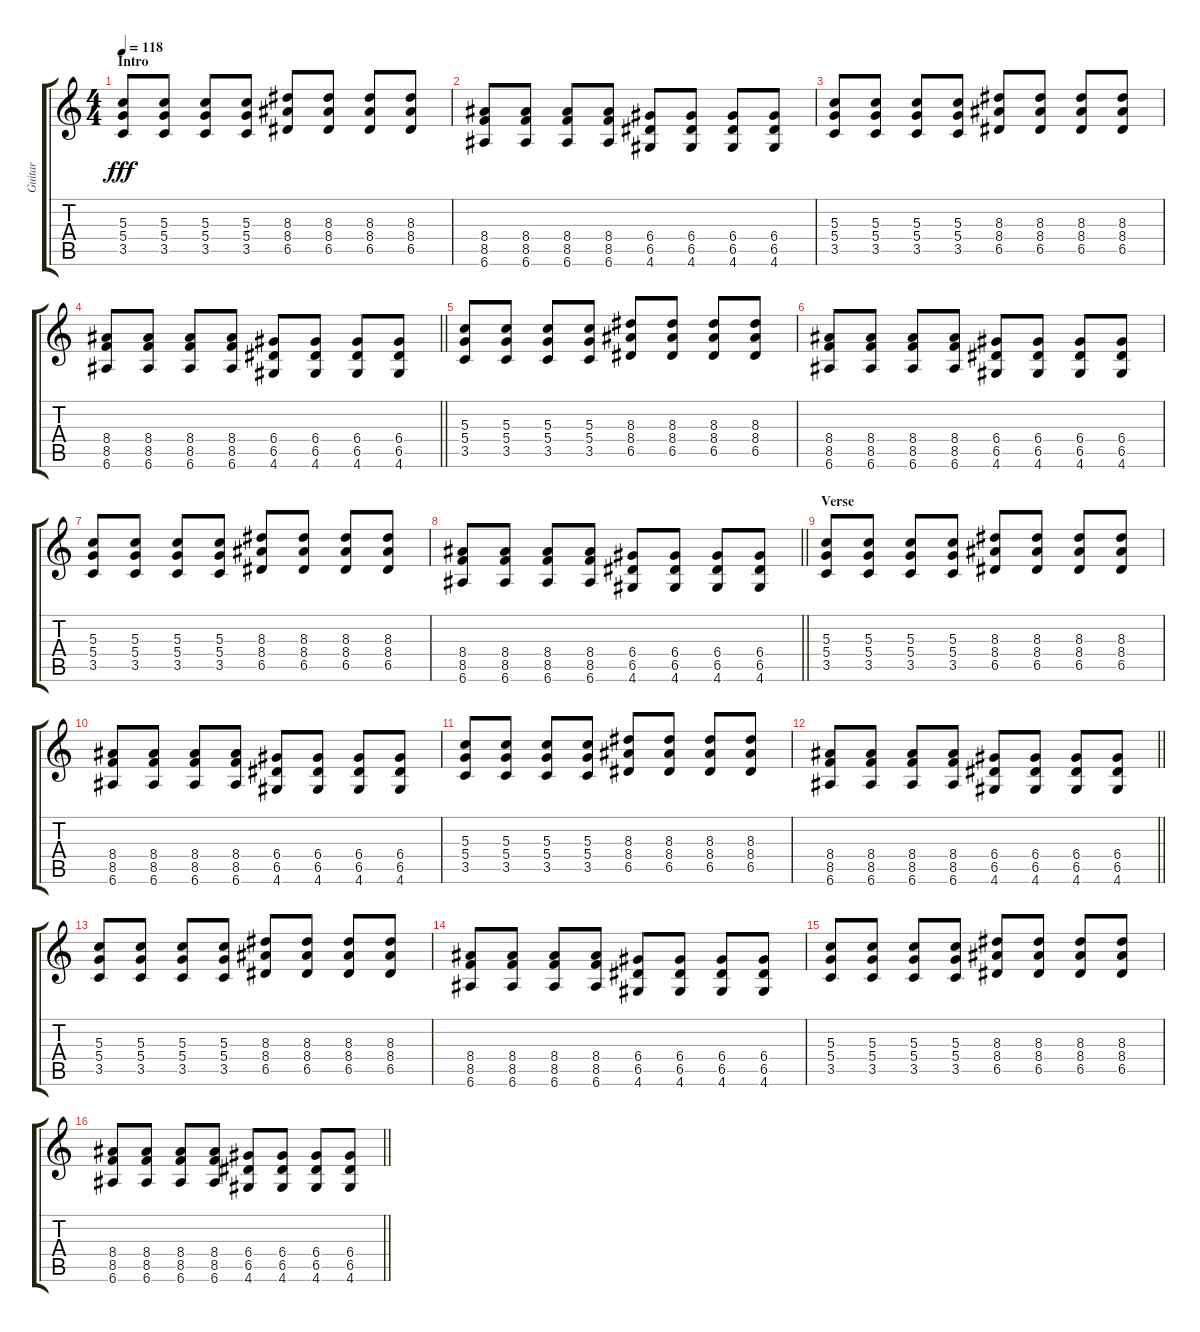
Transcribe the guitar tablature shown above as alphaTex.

\track ("Guitar" "Guitar") {instrument distortionguitar}
\staff {score tabs}
\tuning (E4 B3 G3 D3 A2 E2) {hide}
\ts (4 4)
\section ("" "Intro")
\tempo 118
\clef g2
\ks c
(5.3 5.4 3.5).8{dy fff instrument distortionguitar} (5.3 5.4 3.5).8 (5.3 5.4 3.5).8 (5.3 5.4 3.5).8 (8.3 8.4 6.5).8 (8.3 8.4 6.5).8 (8.3 8.4 6.5).8 (8.3 8.4 6.5).8 |
(8.4 8.5 6.6).8 (8.4 8.5 6.6).8 (8.4 8.5 6.6).8 (8.4 8.5 6.6).8 (6.4 6.5 4.6).8 (6.4 6.5 4.6).8 (6.4 6.5 4.6).8 (6.4 6.5 4.6).8 |
(5.3 5.4 3.5).8 (5.3 5.4 3.5).8 (5.3 5.4 3.5).8 (5.3 5.4 3.5).8 (8.3 8.4 6.5).8 (8.3 8.4 6.5).8 (8.3 8.4 6.5).8 (8.3 8.4 6.5).8 |
\barLineRight lightlight
(8.4 8.5 6.6).8 (8.4 8.5 6.6).8 (8.4 8.5 6.6).8 (8.4 8.5 6.6).8 (6.4 6.5 4.6).8 (6.4 6.5 4.6).8 (6.4 6.5 4.6).8 (6.4 6.5 4.6).8 |
(5.3 5.4 3.5).8 (5.3 5.4 3.5).8 (5.3 5.4 3.5).8 (5.3 5.4 3.5).8 (8.3 8.4 6.5).8 (8.3 8.4 6.5).8 (8.3 8.4 6.5).8 (8.3 8.4 6.5).8 |
(8.4 8.5 6.6).8 (8.4 8.5 6.6).8 (8.4 8.5 6.6).8 (8.4 8.5 6.6).8 (6.4 6.5 4.6).8 (6.4 6.5 4.6).8 (6.4 6.5 4.6).8 (6.4 6.5 4.6).8 |
(5.3 5.4 3.5).8 (5.3 5.4 3.5).8 (5.3 5.4 3.5).8 (5.3 5.4 3.5).8 (8.3 8.4 6.5).8 (8.3 8.4 6.5).8 (8.3 8.4 6.5).8 (8.3 8.4 6.5).8 |
\barLineRight lightlight
(8.4 8.5 6.6).8 (8.4 8.5 6.6).8 (8.4 8.5 6.6).8 (8.4 8.5 6.6).8 (6.4 6.5 4.6).8 (6.4 6.5 4.6).8 (6.4 6.5 4.6).8 (6.4 6.5 4.6).8 |
\section ("" "Verse")
(5.3 5.4 3.5).8 (5.3 5.4 3.5).8 (5.3 5.4 3.5).8 (5.3 5.4 3.5).8 (8.3 8.4 6.5).8 (8.3 8.4 6.5).8 (8.3 8.4 6.5).8 (8.3 8.4 6.5).8 |
(8.4 8.5 6.6).8 (8.4 8.5 6.6).8 (8.4 8.5 6.6).8 (8.4 8.5 6.6).8 (6.4 6.5 4.6).8 (6.4 6.5 4.6).8 (6.4 6.5 4.6).8 (6.4 6.5 4.6).8 |
(5.3 5.4 3.5).8 (5.3 5.4 3.5).8 (5.3 5.4 3.5).8 (5.3 5.4 3.5).8 (8.3 8.4 6.5).8 (8.3 8.4 6.5).8 (8.3 8.4 6.5).8 (8.3 8.4 6.5).8 |
\barLineRight lightlight
(8.4 8.5 6.6).8 (8.4 8.5 6.6).8 (8.4 8.5 6.6).8 (8.4 8.5 6.6).8 (6.4 6.5 4.6).8 (6.4 6.5 4.6).8 (6.4 6.5 4.6).8 (6.4 6.5 4.6).8 |
(5.3 5.4 3.5).8 (5.3 5.4 3.5).8 (5.3 5.4 3.5).8 (5.3 5.4 3.5).8 (8.3 8.4 6.5).8 (8.3 8.4 6.5).8 (8.3 8.4 6.5).8 (8.3 8.4 6.5).8 |
(8.4 8.5 6.6).8 (8.4 8.5 6.6).8 (8.4 8.5 6.6).8 (8.4 8.5 6.6).8 (6.4 6.5 4.6).8 (6.4 6.5 4.6).8 (6.4 6.5 4.6).8 (6.4 6.5 4.6).8 |
(5.3 5.4 3.5).8 (5.3 5.4 3.5).8 (5.3 5.4 3.5).8 (5.3 5.4 3.5).8 (8.3 8.4 6.5).8 (8.3 8.4 6.5).8 (8.3 8.4 6.5).8 (8.3 8.4 6.5).8 |
\barLineRight lightlight
(8.4 8.5 6.6).8 (8.4 8.5 6.6).8 (8.4 8.5 6.6).8 (8.4 8.5 6.6).8 (6.4 6.5 4.6).8 (6.4 6.5 4.6).8 (6.4 6.5 4.6).8 (6.4 6.5 4.6).8
